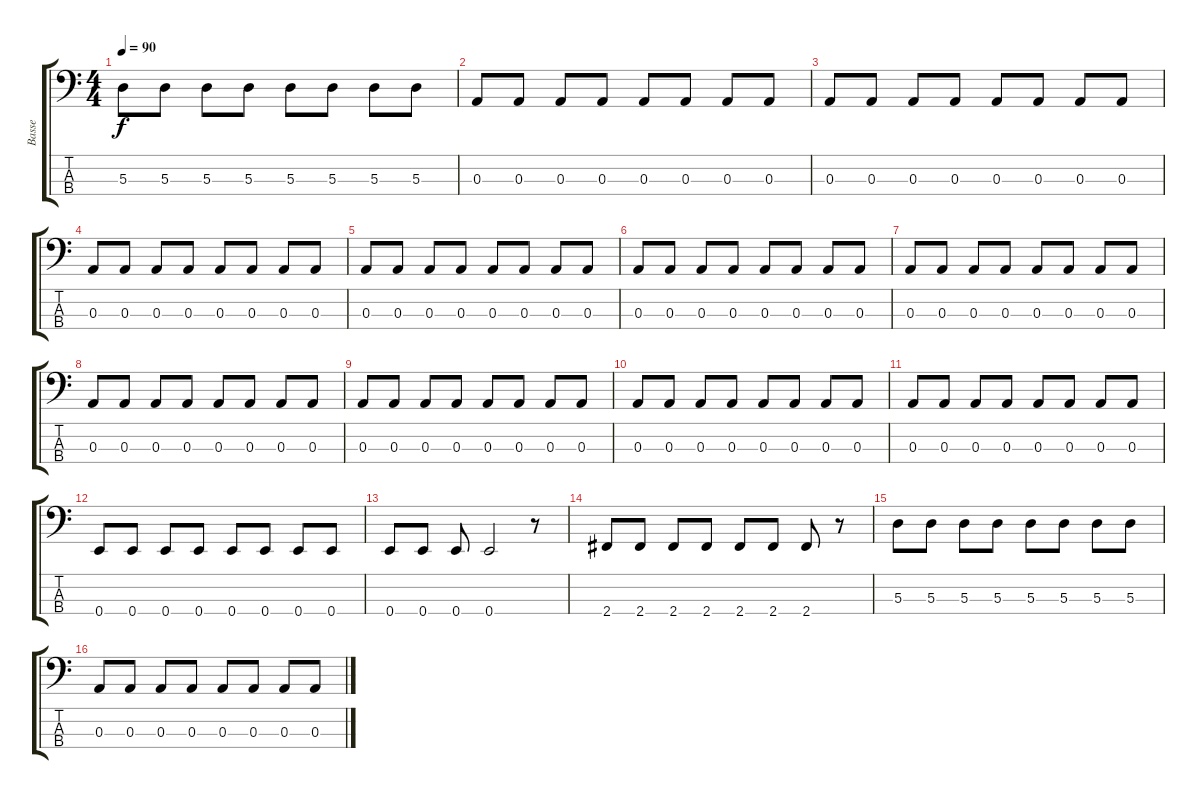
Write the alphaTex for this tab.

\track ("Basse" "Basse") {instrument acousticguitarnylon}
\staff {score tabs}
\tuning (G2 D2 A1 E1) {hide}
\ts (4 4)
\tempo 90
\clef f4
\ks c
5.3.8{dy f} 5.3.8 5.3.8 5.3.8 5.3.8 5.3.8 5.3.8 5.3.8 |
0.3.8 0.3.8 0.3.8 0.3.8 0.3.8 0.3.8 0.3.8 0.3.8 |
0.3.8 0.3.8 0.3.8 0.3.8 0.3.8 0.3.8 0.3.8 0.3.8 |
0.3.8 0.3.8 0.3.8 0.3.8 0.3.8 0.3.8 0.3.8 0.3.8 |
0.3.8 0.3.8 0.3.8 0.3.8 0.3.8 0.3.8 0.3.8 0.3.8 |
0.3.8 0.3.8 0.3.8 0.3.8 0.3.8 0.3.8 0.3.8 0.3.8 |
0.3.8 0.3.8 0.3.8 0.3.8 0.3.8 0.3.8 0.3.8 0.3.8 |
0.3.8 0.3.8 0.3.8 0.3.8 0.3.8 0.3.8 0.3.8 0.3.8 |
0.3.8 0.3.8 0.3.8 0.3.8 0.3.8 0.3.8 0.3.8 0.3.8 |
0.3.8 0.3.8 0.3.8 0.3.8 0.3.8 0.3.8 0.3.8 0.3.8 |
0.3.8 0.3.8 0.3.8 0.3.8 0.3.8 0.3.8 0.3.8 0.3.8 |
0.4.8 0.4.8 0.4.8 0.4.8 0.4.8 0.4.8 0.4.8 0.4.8 |
0.4.8 0.4.8 0.4.8 0.4.2 r.8 |
2.4.8 2.4.8 2.4.8 2.4.8 2.4.8 2.4.8 2.4.8 r.8 |
5.3.8 5.3.8 5.3.8 5.3.8 5.3.8 5.3.8 5.3.8 5.3.8 |
0.3.8 0.3.8 0.3.8 0.3.8 0.3.8 0.3.8 0.3.8 0.3.8
